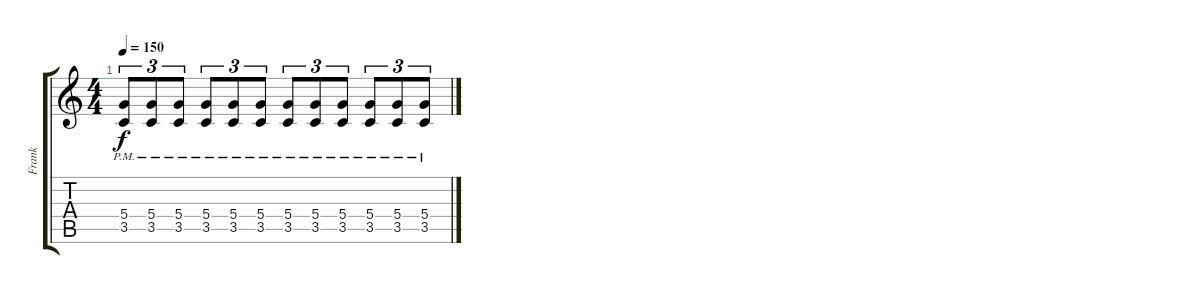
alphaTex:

\track ("Frank" "Frank") {instrument overdrivenguitar}
\staff {score tabs}
\tuning (E4 B3 G3 D3 A2 E2) {hide}
\ts (4 4)
\tempo 150
\clef g2
\ks c
(5.4{pm} 3.5{pm}).8{tu (3 2) dy f} (5.4{pm} 3.5{pm}).8{tu (3 2)} (5.4{pm} 3.5{pm}).8{tu (3 2)} (5.4{pm} 3.5{pm}).8{tu (3 2)} (5.4{pm} 3.5{pm}).8{tu (3 2)} (5.4{pm} 3.5{pm}).8{tu (3 2)} (5.4{pm} 3.5{pm}).8{tu (3 2)} (5.4{pm} 3.5{pm}).8{tu (3 2)} (5.4{pm} 3.5{pm}).8{tu (3 2)} (5.4{pm} 3.5{pm}).8{tu (3 2)} (5.4{pm} 3.5{pm}).8{tu (3 2)} (5.4{pm} 3.5{pm}).8{tu (3 2)}
